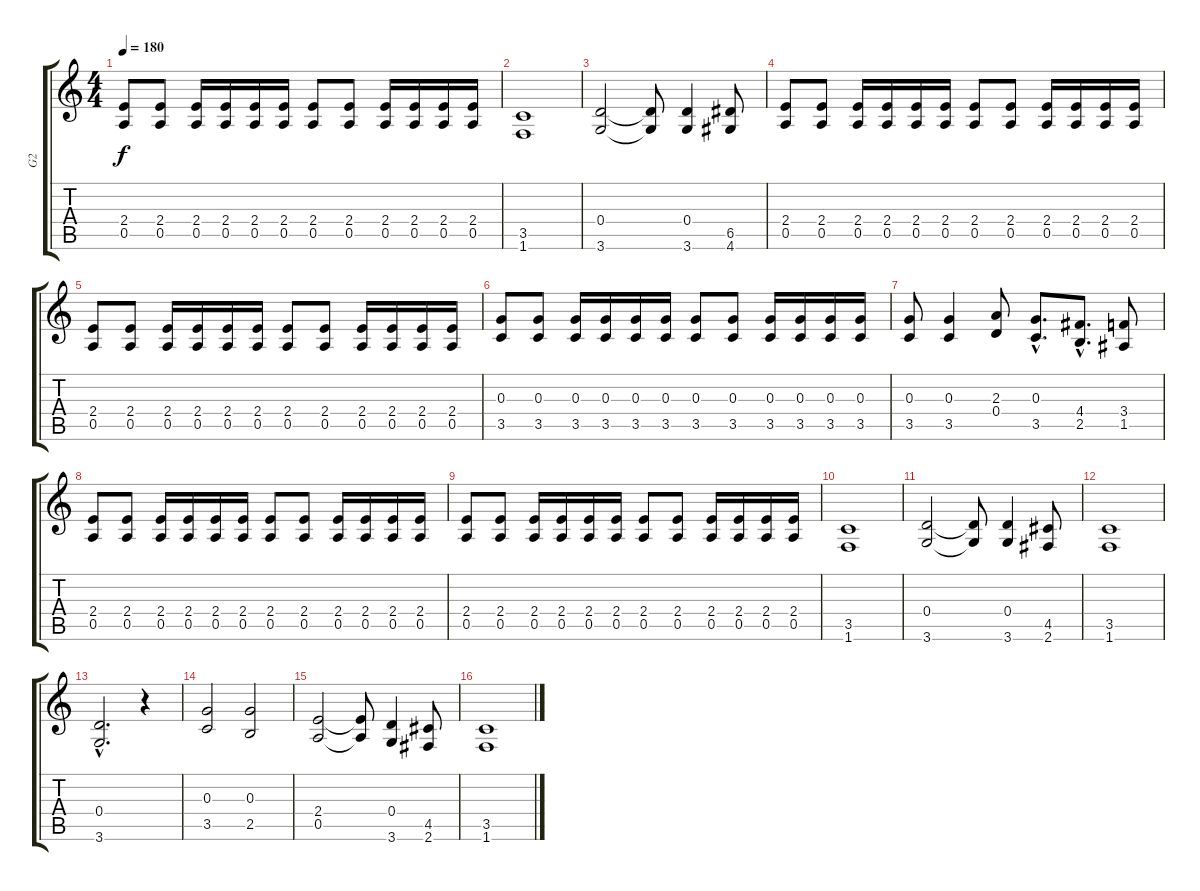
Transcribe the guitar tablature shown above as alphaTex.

\track ("G2" "G2") {instrument distortionguitar}
\staff {score tabs}
\tuning (E4 B3 G3 D3 A2 E2) {hide}
\ts (4 4)
\tempo 180
\clef g2
\ks c
(2.4 0.5).8{dy f} (2.4 0.5).8 (2.4 0.5).16 (2.4 0.5).16 (2.4 0.5).16 (2.4 0.5).16 (2.4 0.5).8 (2.4 0.5).8 (2.4 0.5).16 (2.4 0.5).16 (2.4 0.5).16 (2.4 0.5).16 |
(3.5 1.6).1 |
(0.4 3.6).2 (0.4{t} 3.6{t}).8 (0.4 3.6).4 (6.5 4.6).8 |
(2.4 0.5).8 (2.4 0.5).8 (2.4 0.5).16 (2.4 0.5).16 (2.4 0.5).16 (2.4 0.5).16 (2.4 0.5).8 (2.4 0.5).8 (2.4 0.5).16 (2.4 0.5).16 (2.4 0.5).16 (2.4 0.5).16 |
(2.4 0.5).8 (2.4 0.5).8 (2.4 0.5).16 (2.4 0.5).16 (2.4 0.5).16 (2.4 0.5).16 (2.4 0.5).8 (2.4 0.5).8 (2.4 0.5).16 (2.4 0.5).16 (2.4 0.5).16 (2.4 0.5).16 |
(0.3 3.5).8 (0.3 3.5).8 (0.3 3.5).16 (0.3 3.5).16 (0.3 3.5).16 (0.3 3.5).16 (0.3 3.5).8 (0.3 3.5).8 (0.3 3.5).16 (0.3 3.5).16 (0.3 3.5).16 (0.3 3.5).16 |
(0.3 3.5).8 (0.3 3.5).4 (2.3 0.4).8 (0.3{hac} 3.5{hac}).8{d} (4.4{hac} 2.5{hac}).8{d} (3.4 1.5).8 |
(2.4 0.5).8 (2.4 0.5).8 (2.4 0.5).16 (2.4 0.5).16 (2.4 0.5).16 (2.4 0.5).16 (2.4 0.5).8 (2.4 0.5).8 (2.4 0.5).16 (2.4 0.5).16 (2.4 0.5).16 (2.4 0.5).16 |
(2.4 0.5).8 (2.4 0.5).8 (2.4 0.5).16 (2.4 0.5).16 (2.4 0.5).16 (2.4 0.5).16 (2.4 0.5).8 (2.4 0.5).8 (2.4 0.5).16 (2.4 0.5).16 (2.4 0.5).16 (2.4 0.5).16 |
(3.5 1.6).1 |
(0.4 3.6).2 (0.4{t} 3.6{t}).8 (0.4 3.6).4 (4.5 2.6).8 |
(3.5 1.6).1 |
(0.4{hac} 3.6{hac}).2{d} r.4 |
(0.3 3.5).2 (0.3 2.5).2 |
(2.4 0.5).2 (2.4{t} 0.5{t}).8 (0.4 3.6).4 (4.5 2.6).8 |
(3.5 1.6).1
